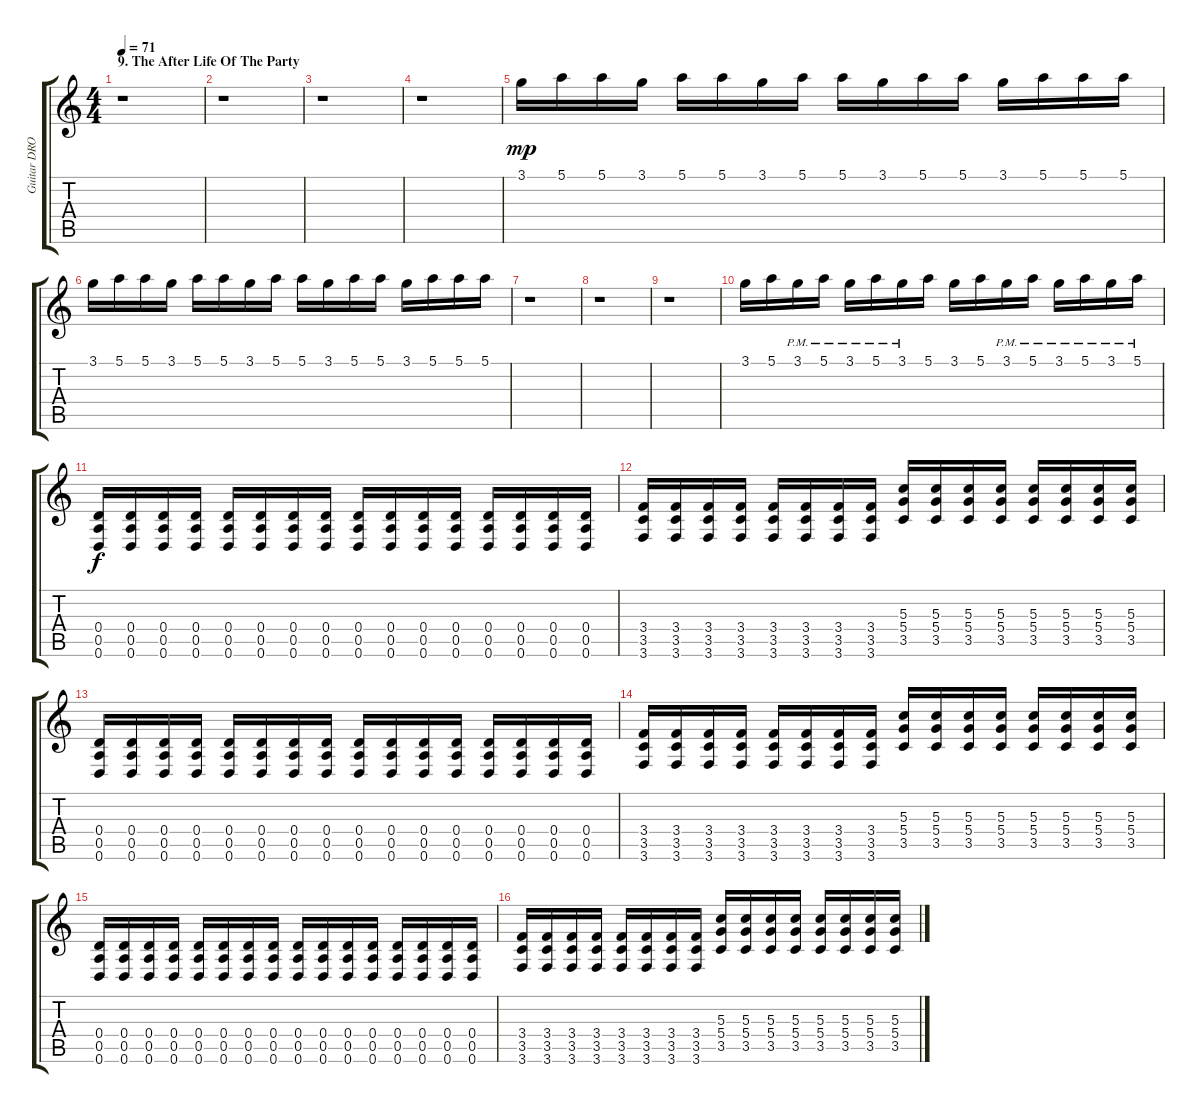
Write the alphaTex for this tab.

\track ("Guitar DROP-D TWO" "Guitar DRO") {instrument overdrivenguitar}
\staff {score tabs}
\tuning (E4 B3 G3 D3 A2 D2) {hide}
\ts (4 4)
\section ("" "9. The After Life Of The Party")
\tempo 71
\clef g2
\ks c
r.1{dy mp volume 16 instrument overdrivenguitar} |
r.1 |
r.1 |
r.1 |
3.1.16 5.1.16 5.1.16 3.1.16 5.1.16 5.1.16 3.1.16 5.1.16 5.1.16 3.1.16 5.1.16 5.1.16 3.1.16 5.1.16 5.1.16 5.1.16 |
3.1.16 5.1.16 5.1.16 3.1.16 5.1.16 5.1.16 3.1.16 5.1.16 5.1.16 3.1.16 5.1.16 5.1.16 3.1.16 5.1.16 5.1.16 5.1.16 |
r.1 |
r.1 |
r.1 |
3.1.16 5.1.16 3.1{pm}.16 5.1{pm}.16 3.1{pm}.16 5.1{pm}.16 3.1{pm}.16 5.1.16 3.1.16 5.1.16 3.1{pm}.16 5.1{pm}.16 3.1{pm}.16 5.1{pm}.16 3.1{pm}.16 5.1{pm}.16 |
(0.4 0.5 0.6).16{dy f balance 10} (0.4 0.5 0.6).16 (0.4 0.5 0.6).16 (0.4 0.5 0.6).16 (0.4 0.5 0.6).16 (0.4 0.5 0.6).16 (0.4 0.5 0.6).16 (0.4 0.5 0.6).16 (0.4 0.5 0.6).16 (0.4 0.5 0.6).16 (0.4 0.5 0.6).16 (0.4 0.5 0.6).16 (0.4 0.5 0.6).16 (0.4 0.5 0.6).16 (0.4 0.5 0.6).16 (0.4 0.5 0.6).16 |
(3.4 3.5 3.6).16 (3.4 3.5 3.6).16 (3.4 3.5 3.6).16 (3.4 3.5 3.6).16 (3.4 3.5 3.6).16 (3.4 3.5 3.6).16 (3.4 3.5 3.6).16 (3.4 3.5 3.6).16 (5.3 5.4 3.5).16 (5.3 5.4 3.5).16 (5.3 5.4 3.5).16 (5.3 5.4 3.5).16 (5.3 5.4 3.5).16 (5.3 5.4 3.5).16 (5.3 5.4 3.5).16 (5.3 5.4 3.5).16 |
(0.4 0.5 0.6).16 (0.4 0.5 0.6).16 (0.4 0.5 0.6).16 (0.4 0.5 0.6).16 (0.4 0.5 0.6).16 (0.4 0.5 0.6).16 (0.4 0.5 0.6).16 (0.4 0.5 0.6).16 (0.4 0.5 0.6).16 (0.4 0.5 0.6).16 (0.4 0.5 0.6).16 (0.4 0.5 0.6).16 (0.4 0.5 0.6).16 (0.4 0.5 0.6).16 (0.4 0.5 0.6).16 (0.4 0.5 0.6).16 |
(3.4 3.5 3.6).16 (3.4 3.5 3.6).16 (3.4 3.5 3.6).16 (3.4 3.5 3.6).16 (3.4 3.5 3.6).16 (3.4 3.5 3.6).16 (3.4 3.5 3.6).16 (3.4 3.5 3.6).16 (5.3 5.4 3.5).16 (5.3 5.4 3.5).16 (5.3 5.4 3.5).16 (5.3 5.4 3.5).16 (5.3 5.4 3.5).16 (5.3 5.4 3.5).16 (5.3 5.4 3.5).16 (5.3 5.4 3.5).16 |
(0.4 0.5 0.6).16 (0.4 0.5 0.6).16 (0.4 0.5 0.6).16 (0.4 0.5 0.6).16 (0.4 0.5 0.6).16 (0.4 0.5 0.6).16 (0.4 0.5 0.6).16 (0.4 0.5 0.6).16 (0.4 0.5 0.6).16 (0.4 0.5 0.6).16 (0.4 0.5 0.6).16 (0.4 0.5 0.6).16 (0.4 0.5 0.6).16 (0.4 0.5 0.6).16 (0.4 0.5 0.6).16 (0.4 0.5 0.6).16 |
(3.4 3.5 3.6).16 (3.4 3.5 3.6).16 (3.4 3.5 3.6).16 (3.4 3.5 3.6).16 (3.4 3.5 3.6).16 (3.4 3.5 3.6).16 (3.4 3.5 3.6).16 (3.4 3.5 3.6).16 (5.3 5.4 3.5).16 (5.3 5.4 3.5).16 (5.3 5.4 3.5).16 (5.3 5.4 3.5).16 (5.3 5.4 3.5).16 (5.3 5.4 3.5).16 (5.3 5.4 3.5).16 (5.3 5.4 3.5).16
